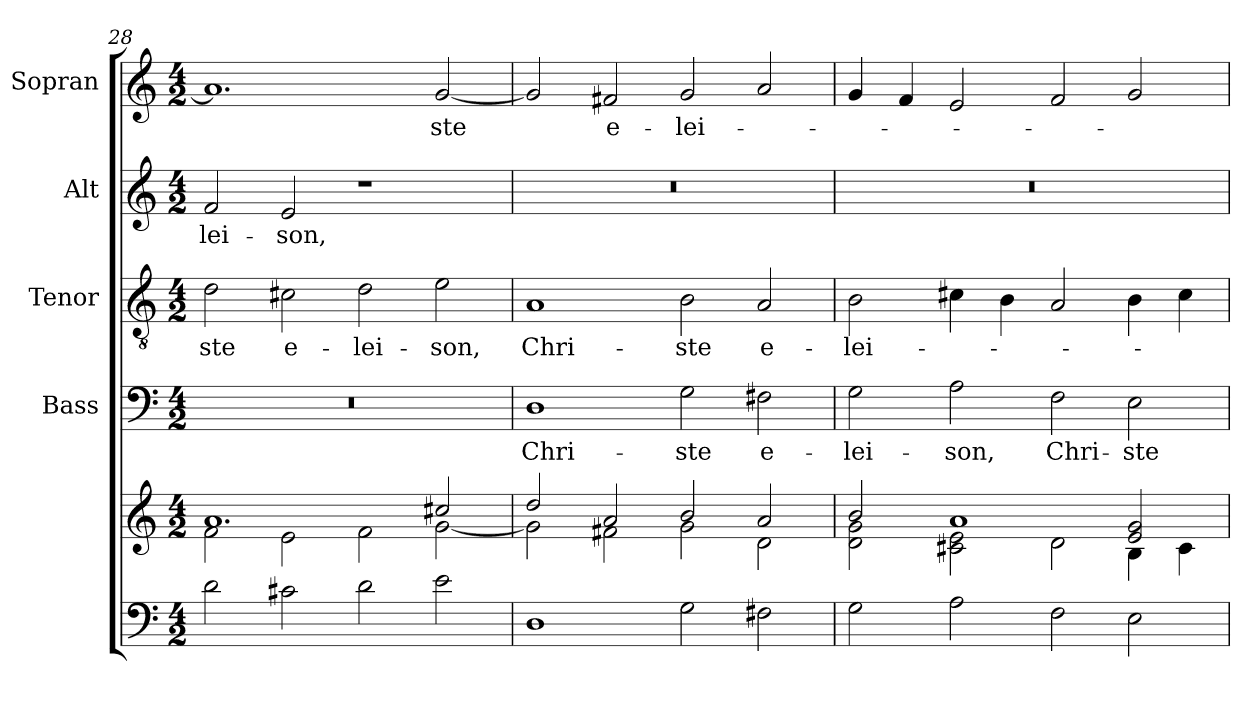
**kern	**kern	**kern	**text	**kern	**text	**kern	**text	**kern	**text
*part5	*part5	*part4	*part4	*part3	*part3	*part2	*part2	*part1	*part1
*staff6	*staff5	*staff4	*staff4	*staff3	*staff3	*staff2	*staff2	*staff1	*staff1
*	*	*I"Bass	*	*I"Tenor	*	*I"Alt	*	*I"Sopran	*
*	*	*I'B.	*	*I'T.	*	*I'A.	*	*I'S.	*
*clefF4	*clefG2	*clefF4	*	*clefGv2	*	*clefG2	*	*clefG2	*
*k[]	*k[]	*k[]	*	*k[]	*	*k[]	*	*k[]	*
*C:	*C:	*C:	*	*C:	*	*C:	*	*C:	*
*M4/2	*M4/2	*M4/2	*	*M4/2	*	*M4/2	*	*M4/2	*
=28	=28	=28	=28	=28	=28	=28	=28	=28	=28
*	*^	*	*	*	*	*	*	*	*
!	!	!	!	!	!	!LO:LY:b	!	!LO:LY:b	!	!
2d\	1.a	2f\	0r	.	2d\	-ste	2f/	-lei-	1.a]	.
!	!	!	!	!	!	!LO:LY:b	!	!LO:LY:b	!	!
2c#X\	.	2e\	.	.	2c#X\	e-	2e/	-son,	.	.
!	!	!	!	!	!	!LO:LY:b	!	!	!	!
2d\	.	2f\	.	.	2d\	-lei-	1r	.	.	.
!	!	!	!	!	!	!LO:LY:b	!	!	!	!LO:LY:b
2e\	2cc#X/	[<2g\	.	.	2e\	-son,	.	.	[2g/	-ste
=29	=29	=29	=29	=29	=29	=29	=29	=29	=29	=29
!	!	!	!	!LO:LY:b	!	!LO:LY:b	!	!	!	!
1D	2dd/	2g\]	1D	Chri-	1A	Chri-	0r	.	2g/]	.
!	!	!	!	!	!	!	!	!	!	!LO:LY:b
.	2a/	2f#X\	.	.	.	.	.	.	2f#X/	e-
!	!	!	!	!LO:LY:b	!	!LO:LY:b	!	!	!	!LO:LY:b
2G\	2b/	2g\	2G\	-ste	2B\	-ste	.	.	2g/	-lei-
!	!	!	!	!LO:LY:b	!	!LO:LY:b	!	!	!	!
2F#X\	2a/	2d\	2F#X\	e-	2A/	e-	.	.	2a/	.
=30	=30	=30	=30	=30	=30	=30	=30	=30	=30	=30
!	!	!	!	!LO:LY:b	!	!LO:LY:b	!	!	!	!
2G\	2b/	2d\ 2g\	2G\	-lei-	2B\	-lei-	0r	.	4g/	.
.	.	.	.	.	.	.	.	.	4f/	.
!	!	!	!	!LO:LY:b	!	!	!	!	!	!
2A\	1a	2c#X\ 2e\	2A\	-son,	4c#X\	.	.	.	2e/	.
.	.	.	.	.	4B\	.	.	.	.	.
!	!	!	!	!LO:LY:b	!	!	!	!	!	!
2F\	.	2d\	2F\	Chri-	2A/	.	.	.	2f/	.
!	!	!	!	!LO:LY:b	!	!	!	!	!	!
2E\	2e/ 2g/	4B\	2E\	-ste	4B\	.	.	.	2g/	.
.	.	4c#\	.	.	4c#\	.	.	.	.	.
*	*v	*v	*	*	*	*	*	*	*	*
=	=	=	=	=	=	=	=	=	=
*-	*-	*-	*-	*-	*-	*-	*-	*-	*-
